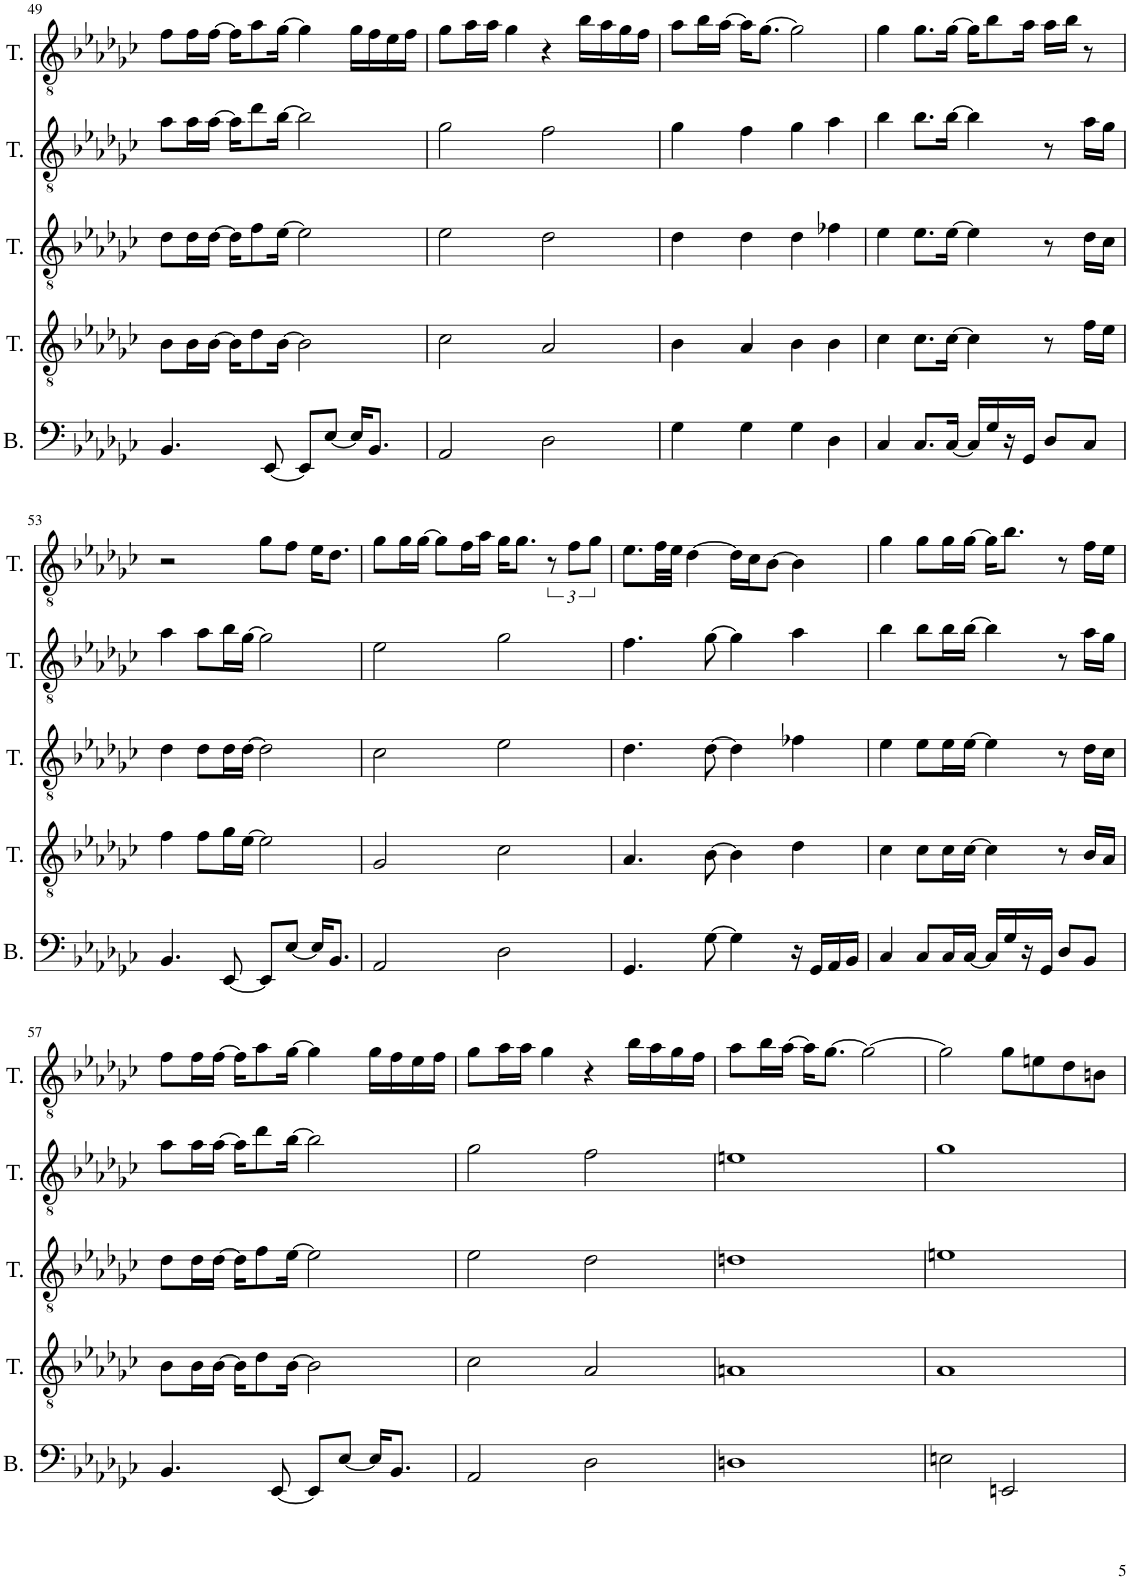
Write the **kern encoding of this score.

**kern	**kern	**kern	**kern	**kern
*part5	*part4	*part3	*part2	*part1
*staff5	*staff4	*staff3	*staff2	*staff1
*I"Bass	*I"Tenor	*I"Tenor	*I"Tenor	*I"Tenor
*I'B.	*I'T.	*I'T.	*I'T.	*I'T.
!!LO:PB:g=z
*clefF4	*clefGv2	*clefGv2	*clefGv2	*clefGv2
*k[b-e-a-d-g-c-]	*k[b-e-a-d-g-c-]	*k[b-e-a-d-g-c-]	*k[b-e-a-d-g-c-]	*k[b-e-a-d-g-c-]
*M4/4	*M4/4	*M4/4	*M4/4	*M4/4
=49	=49	=49	=49	=49
4.BB-/	8B-\L	8d-\L	8a-\L	8f\L
.	16B-\L	16d-\L	16a-\L	16f\L
.	[16B-\JJ	[16d-\JJ	[16a-\JJ	[16f\JJ
.	16B-\KL]	16d-\KL]	16a-\KL]	16f\KL]
.	8d-\	8f\	8dd-\	8a-\
[8EE-/	.	.	.	.
.	[16B-\Jk	[16e-\Jk	[16b-\Jk	[16g-\Jk
8EE-/L]	2B-\]	2e-\]	2b-\]	4g-\]
[8E-/J	.	.	.	.
16E-/KL]	.	.	.	16g-\LL
8.BB-/J	.	.	.	16f\
.	.	.	.	16e-\
.	.	.	.	16f\JJ
=50	=50	=50	=50	=50
2AA-/	2c-\	2e-\	2g-\	8g-\L
.	.	.	.	16a-\L
.	.	.	.	16a-\JJ
.	.	.	.	4g-\
2D-\	2A-/	2d-\	2f\	4r
.	.	.	.	16b-\LL
.	.	.	.	16a-\
.	.	.	.	16g-\
.	.	.	.	16f\JJ
=51	=51	=51	=51	=51
4G-\	4B-\	4d-\	4g-\	8a-\L
.	.	.	.	16b-\L
.	.	.	.	[16a-\JJ
4G-\	4A-/	4d-\	4f\	16a-\KL]
.	.	.	.	[8.g-\J
4G-\	4B-\	4d-\	4g-\	2g-\]
4D-\	4B-\	4f-X\	4a-\	.
=52	=52	=52	=52	=52
4C-/	4c-\	4e-\	4b-\	4g-\
8.C-/L	8.c-\L	8.e-\L	8.b-\L	8.g-\L
[16C-/Jk	[16c-\Jk	[16e-\Jk	[16b-\Jk	[16g-\Jk
16C-/LL]	4c-\]	4e-\]	4b-\]	16g-\KL]
16G-/	.	.	.	8b-\
16r	.	.	.	.
16GG-/JJ	.	.	.	16a-\Jk
8D-/L	8r	8r	8r	16a-\LL
.	.	.	.	16b-\JJ
8C-/J	16f\LL	16d-\LL	16a-\LL	8r
.	16e-\JJ	16c-\JJ	16g-\JJ	.
!!LO:LB:g=z
=53	=53	=53	=53	=53
4.BB-/	4f\	4d-\	4a-\	2r
.	8f\L	8d-\L	8a-\L	.
[8EE-/	16g-\L	16d-\L	16b-\L	.
.	[16e-\JJ	[16d-\JJ	[16g-\JJ	.
8EE-/L]	2e-\]	2d-\]	2g-\]	8g-\L
[8E-/J	.	.	.	8f\J
16E-/KL]	.	.	.	16e-\KL
8.BB-/J	.	.	.	8.d-\J
=54	=54	=54	=54	=54
2AA-/	2G-/	2c-\	2e-\	8g-\L
.	.	.	.	16g-\L
.	.	.	.	[16g-\JJ
.	.	.	.	8g-\L]
.	.	.	.	16f\L
.	.	.	.	16a-\JJ
2D-\	2c-\	2e-\	2g-\	16g-\KL
.	.	.	.	8.g-\J
.	.	.	.	12r
.	.	.	.	12f\L
.	.	.	.	12g-\J
=55	=55	=55	=55	=55
4.GG-/	4.A-/	4.d-\	4.f\	8.e-\L
.	.	.	.	32f\LL
.	.	.	.	32e-\JJJ
.	.	.	.	[4d-\
[8G-\	[8B-\	[8d-\	[8g-\	.
4G-\]	4B-\]	4d-\]	4g-\]	16d-\LL]
.	.	.	.	16c-\J
.	.	.	.	[8B-\J
16r	4d-\	4f-X\	4a-\	4B-\]
16GG-/LL	.	.	.	.
16AA-/	.	.	.	.
16BB-/JJ	.	.	.	.
=56	=56	=56	=56	=56
4C-/	4c-\	4e-\	4b-\	4g-\
8C-/L	8c-\L	8e-\L	8b-\L	8g-\L
16C-/L	16c-\L	16e-\L	16b-\L	16g-\L
[16C-/JJ	[16c-\JJ	[16e-\JJ	[16b-\JJ	[16g-\JJ
16C-/LL]	4c-\]	4e-\]	4b-\]	16g-\KL]
16G-/	.	.	.	8.b-\J
16r	.	.	.	.
16GG-/JJ	.	.	.	.
8D-/L	8r	8r	8r	8r
8BB-/J	16B-/LL	16d-\LL	16a-\LL	16f\LL
.	16A-/JJ	16c-\JJ	16g-\JJ	16e-\JJ
!!LO:LB:g=z
=57	=57	=57	=57	=57
4.BB-/	8B-\L	8d-\L	8a-\L	8f\L
.	16B-\L	16d-\L	16a-\L	16f\L
.	[16B-\JJ	[16d-\JJ	[16a-\JJ	[16f\JJ
.	16B-\KL]	16d-\KL]	16a-\KL]	16f\KL]
.	8d-\	8f\	8dd-\	8a-\
[8EE-/	.	.	.	.
.	[16B-\Jk	[16e-\Jk	[16b-\Jk	[16g-\Jk
8EE-/L]	2B-\]	2e-\]	2b-\]	4g-\]
[8E-/J	.	.	.	.
16E-/KL]	.	.	.	16g-\LL
8.BB-/J	.	.	.	16f\
.	.	.	.	16e-\
.	.	.	.	16f\JJ
=58	=58	=58	=58	=58
2AA-/	2c-\	2e-\	2g-\	8g-\L
.	.	.	.	16a-\L
.	.	.	.	16a-\JJ
.	.	.	.	4g-\
2D-\	2A-/	2d-\	2f\	4r
.	.	.	.	16b-\LL
.	.	.	.	16a-\
.	.	.	.	16g-\
.	.	.	.	16f\JJ
=59	=59	=59	=59	=59
1Dn	1An	1dn	1en	8a-\L
.	.	.	.	16b-\L
.	.	.	.	[16a-\JJ
.	.	.	.	16a-\KL]
.	.	.	.	[8.g-\J
.	.	.	.	2g-\_
=60	=60	=60	=60	=60
2En\	1A-	1en	1g-	2g-\]
2EEn/	.	.	.	8g-\L
.	.	.	.	8en\
.	.	.	.	8d-\
.	.	.	.	8Bn\J
=	=	=	=	=
*-	*-	*-	*-	*-
